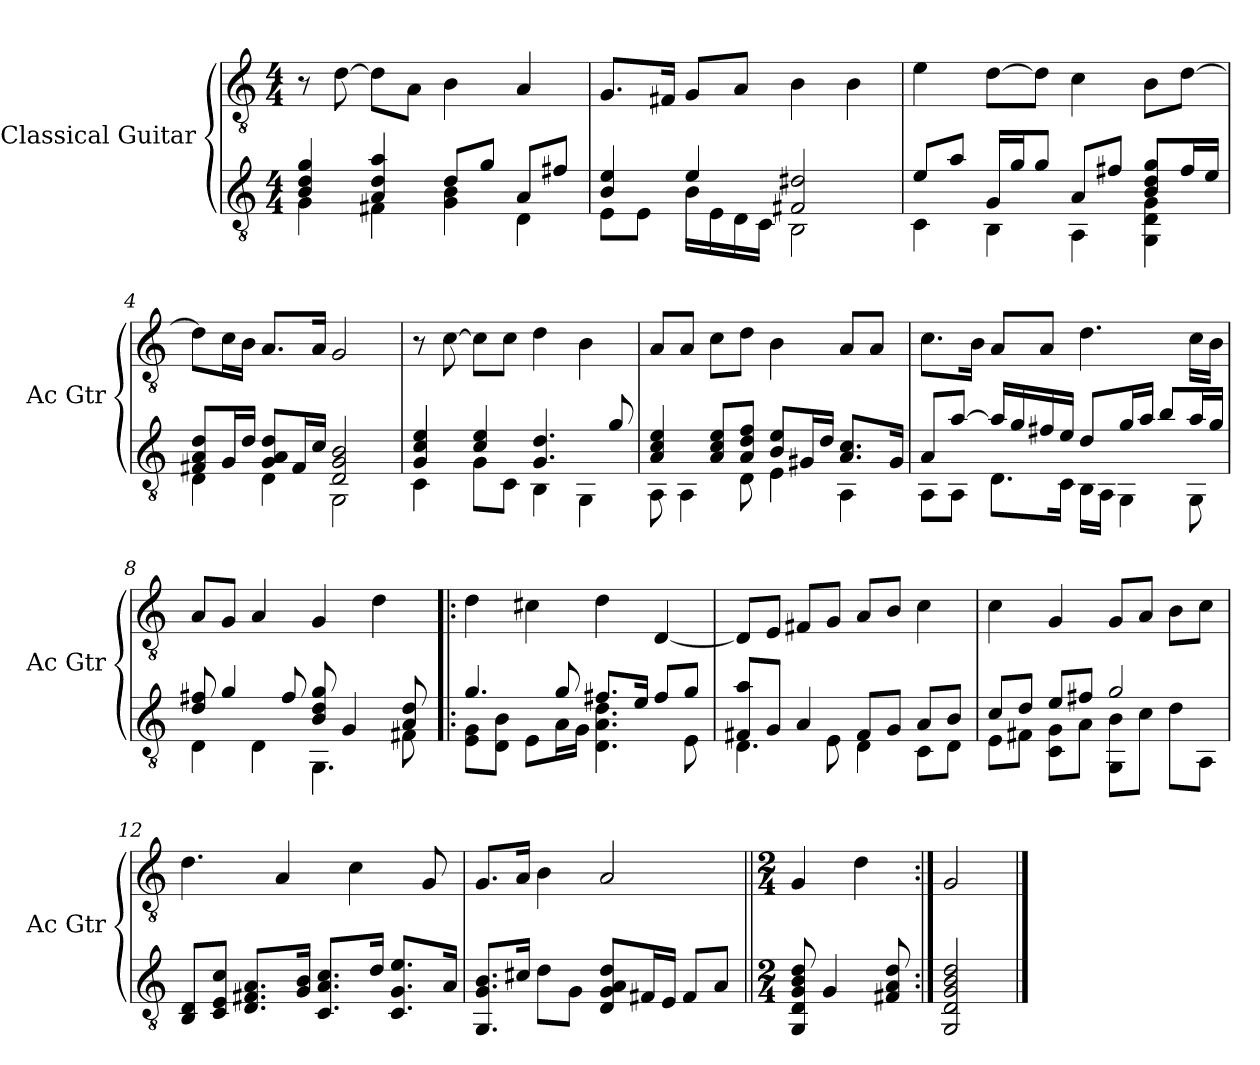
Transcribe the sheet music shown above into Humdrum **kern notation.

**kern	**kern
*part2	*part1
*staff2	*staff1
*I"Classical Guitar	*I"Classical Guitar
*I'Ac Gtr	*I'Ac Gtr
*clefGv2	*clefGv2
*k[]	*k[]
*M4/4	*M4/4
*MM100	*MM100
=1	=1
*^	*
4B/ 4d/ 4g/	4G\	8r
.	.	[8d\
4A/ 4d/ 4a/	4F#X\	8d\L]
.	.	8A\J
8d/L	4G\ 4B\	4B\
8g/J	.	.
8A/L	4D\	4A/
8f#X/J	.	.
=2	=2	=2
4B/ 4e/	8E\L	8.G/L
.	8E\J	.
.	.	16F#X/Jk
4e/	16B\LL	8G/L
.	16E\	.
.	16D\	8A/J
.	16C\JJ	.
2F#X/ 2d#X/	2BB\	4B\
.	.	4B\
=3	=3	=3
8e/L	4C\	4e\
8a/J	.	.
16G/LL	4BB\	[8d\L
16g/J	.	.
8g/J	.	8d\J]
8A/L	4AA\	4c\
8f#X/J	.	.
8B/ 8d/ 8g/L	4GG\ 4D\ 4G\	8B\L
16f#/L	.	[8d\J
16e/JJ	.	.
=4	=4	=4
8F#X/ 8A/ 8d/L	4D\	8d\L]
16G/L	.	16c\L
16d/JJ	.	16B\JJ
8G/ 8A/ 8d/L	4D\	8.A/L
16F#/L	.	.
16c/JJ	.	16A/Jk
2D/ 2G/ 2B/	2GG\	2G/
!!LO:LB:g=z
=5	=5	=5
4G/ 4c/ 4e/	4C\	8r
.	.	[8c\
4c/ 4e/	8G\L	8c\L]
.	8C\J	8c\J
4.G/ 4.d/	4BB\	4d\
.	4GG\	4B\
8g/	.	.
=6	=6	=6
4A/ 4c/ 4e/	8AA\	8A/L
.	4AA\	8A/J
8A/ 8c/ 8e/L	.	8c\L
8A/ 8d/ 8f/J	8D\	8d\J
8B/ 8e/L	4E\	4B\
16G#X/L	.	.
16d/JJ	.	.
8.A/ 8.c/L	4AA\	8A/L
.	.	8A/J
16G#/Jk	.	.
=7	=7	=7
8A/L	8AA\L	8.c\L
[8a/J	8AA\J	.
.	.	16B\Jk
16a/LL]	8.D\L	8A/L
16g/	.	.
16f#X/	.	8A/J
16e/JJ	16C\Jk	.
8d/L	16BB\LL	4.d\
.	16AA\JJ	.
16g/L	4GG\	.
16a/JJ	.	.
8b/L	.	.
16a/L	8GG\	16c\LL
16g/JJ	.	16B\JJ
!!LO:LB:g=z
=8	=8	=8
8d/ 8f#X/	4D\	8A/L
4g/	.	8G/J
.	4D\	4A/
8f#/	.	.
8B/ 8d/ 8g/	4.GG\	4G/
4G/	.	.
.	.	4d\
8A/ 8d/	8F#X\	.
=9!|:	=9!|:	=9!|:
4.g/	8E\ 8G\L	4d\
.	8D\ 8B\J	.
.	8E\L	4c#X\
8g/	16A\L	.
.	16G\JJ	.
8.f#X/L	4.D\ 4.A\ 4.d\	4d\
16e/Jk	.	.
8f#/L	.	[4D/
8g/J	8E\	.
=10	=10	=10
8F#X/ 8a/L	4.D\	8D/L]
8G/J	.	8E/J
4A/	.	8F#X/L
.	8E\	8G/J
8F#/L	4D\	8A/L
8G/J	.	8B/J
8A/L	8C\L	4c\
8B/J	8D\J	.
=11	=11	=11
8c/L	8E\L	4c\
8d/J	8F#X\J	.
8e/L	8C\ 8G\L	4G/
8f#X/J	8A\J	.
2g/	8GG\ 8B\L	8G/L
.	8c\J	8A/J
.	8d\L	8B\L
.	8AA\J	8c\J
*v	*v	*
!!LO:LB:g=z
=12	=12
8BB/ 8D/L	4.d\
8C/ 8E/ 8c/J	.
8.D/ 8.F#X/ 8.A/L	.
.	4A/
16G/ 16B/Jk	.
8.C/ 8.A/ 8.c/L	.
.	4c\
16d/Jk	.
8.C/ 8.G/ 8.e/L	.
.	8G/
16A/Jk	.
=13	=13
8.GG/ 8.G/ 8.B/L	8.G/L
16c#X/Jk	16A/Jk
8d\L	4B\
8G\J	.
8D/ 8G/ 8A/ 8d/L	2A/
16F#X/L	.
16E/JJ	.
8F#/L	.
8A/J	.
=14||	=14||
*M2/4	*M2/4
8GG/ 8D/ 8G/ 8B/ 8d/	4G/
4G/	.
.	4d\
8F#X/ 8A/ 8d/	.
=15:|!	=15:|!
2GG/ 2D/ 2G/ 2B/ 2d/	2G/
==	==
*-	*-
